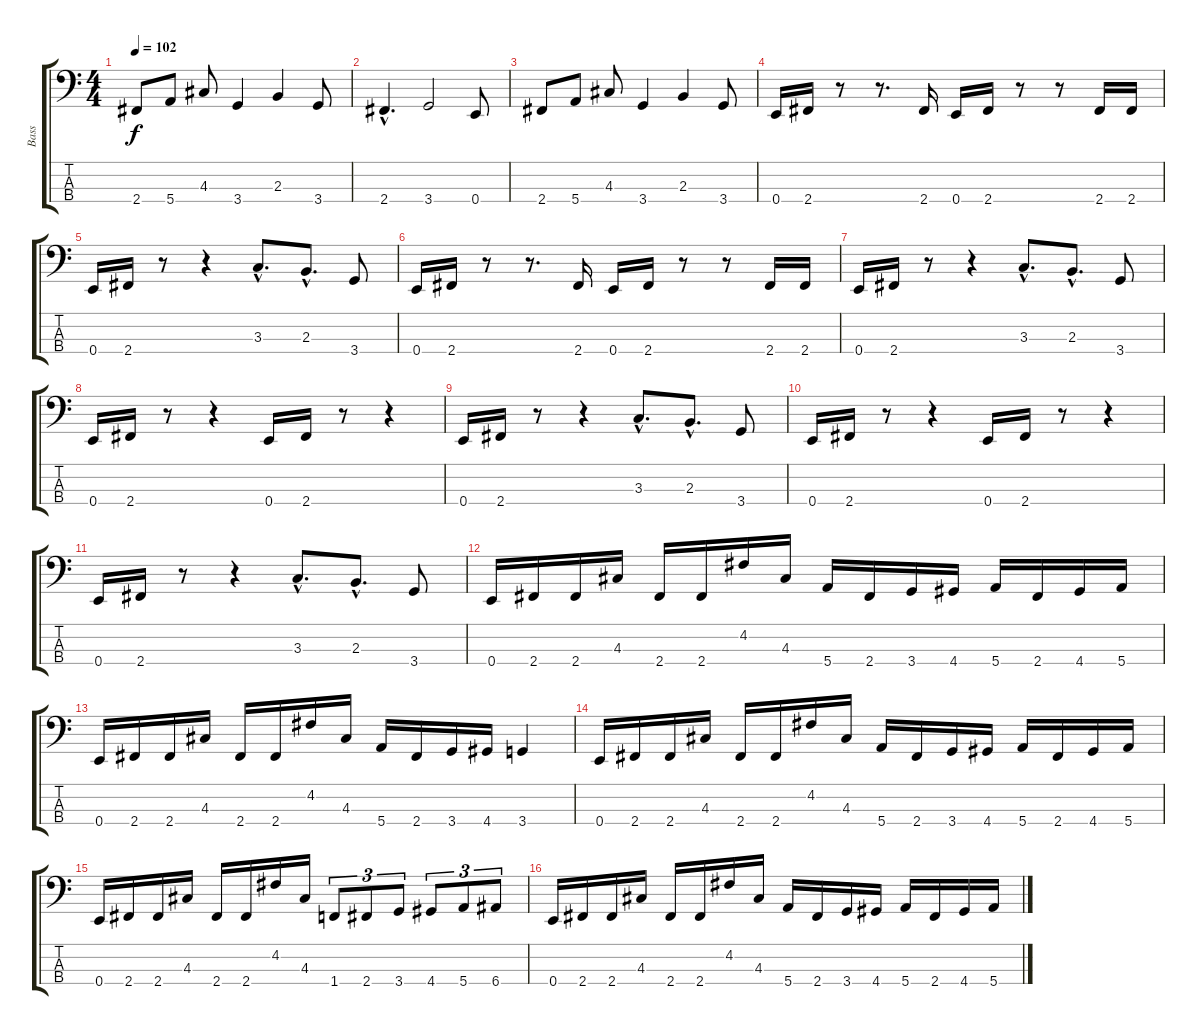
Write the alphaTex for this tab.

\track ("Bass" "Bass") {instrument electricbasspick}
\staff {score tabs}
\tuning (G2 D2 A1 E1) {hide}
\ts (4 4)
\tempo 102
\clef f4
\ks c
2.4.8{dy f} 5.4.8 4.3.8 3.4.4 2.3.4 3.4.8 |
2.4{hac}.4{d} 3.4.2 0.4.8 |
2.4.8 5.4.8 4.3.8 3.4.4 2.3.4 3.4.8 |
0.4.16 2.4.16 r.8 r.8{d} 2.4.16 0.4.16 2.4.16 r.8 r.8 2.4.16 2.4.16 |
0.4.16 2.4.16 r.8 r.4 3.3{hac}.8{d} 2.3{hac}.8{d} 3.4.8 |
0.4.16 2.4.16 r.8 r.8{d} 2.4.16 0.4.16 2.4.16 r.8 r.8 2.4.16 2.4.16 |
0.4.16 2.4.16 r.8 r.4 3.3{hac}.8{d} 2.3{hac}.8{d} 3.4.8 |
0.4.16 2.4.16 r.8 r.4 0.4.16 2.4.16 r.8 r.4 |
0.4.16 2.4.16 r.8 r.4 3.3{hac}.8{d} 2.3{hac}.8{d} 3.4.8 |
0.4.16 2.4.16 r.8 r.4 0.4.16 2.4.16 r.8 r.4 |
0.4.16 2.4.16 r.8 r.4 3.3{hac}.8{d} 2.3{hac}.8{d} 3.4.8 |
0.4.16 2.4.16 2.4.16 4.3.16 2.4.16 2.4.16 4.2.16 4.3.16 5.4.16 2.4.16 3.4.16 4.4.16 5.4.16 2.4.16 4.4.16 5.4.16 |
0.4.16 2.4.16 2.4.16 4.3.16 2.4.16 2.4.16 4.2.16 4.3.16 5.4.16 2.4.16 3.4.16 4.4.16 3.4.4 |
0.4.16 2.4.16 2.4.16 4.3.16 2.4.16 2.4.16 4.2.16 4.3.16 5.4.16 2.4.16 3.4.16 4.4.16 5.4.16 2.4.16 4.4.16 5.4.16 |
0.4.16 2.4.16 2.4.16 4.3.16 2.4.16 2.4.16 4.2.16 4.3.16 1.4.8{tu (3 2)} 2.4.8{tu (3 2)} 3.4.8{tu (3 2)} 4.4.8{tu (3 2)} 5.4.8{tu (3 2)} 6.4.8{tu (3 2)} |
0.4.16 2.4.16 2.4.16 4.3.16 2.4.16 2.4.16 4.2.16 4.3.16 5.4.16 2.4.16 3.4.16 4.4.16 5.4.16 2.4.16 4.4.16 5.4.16
